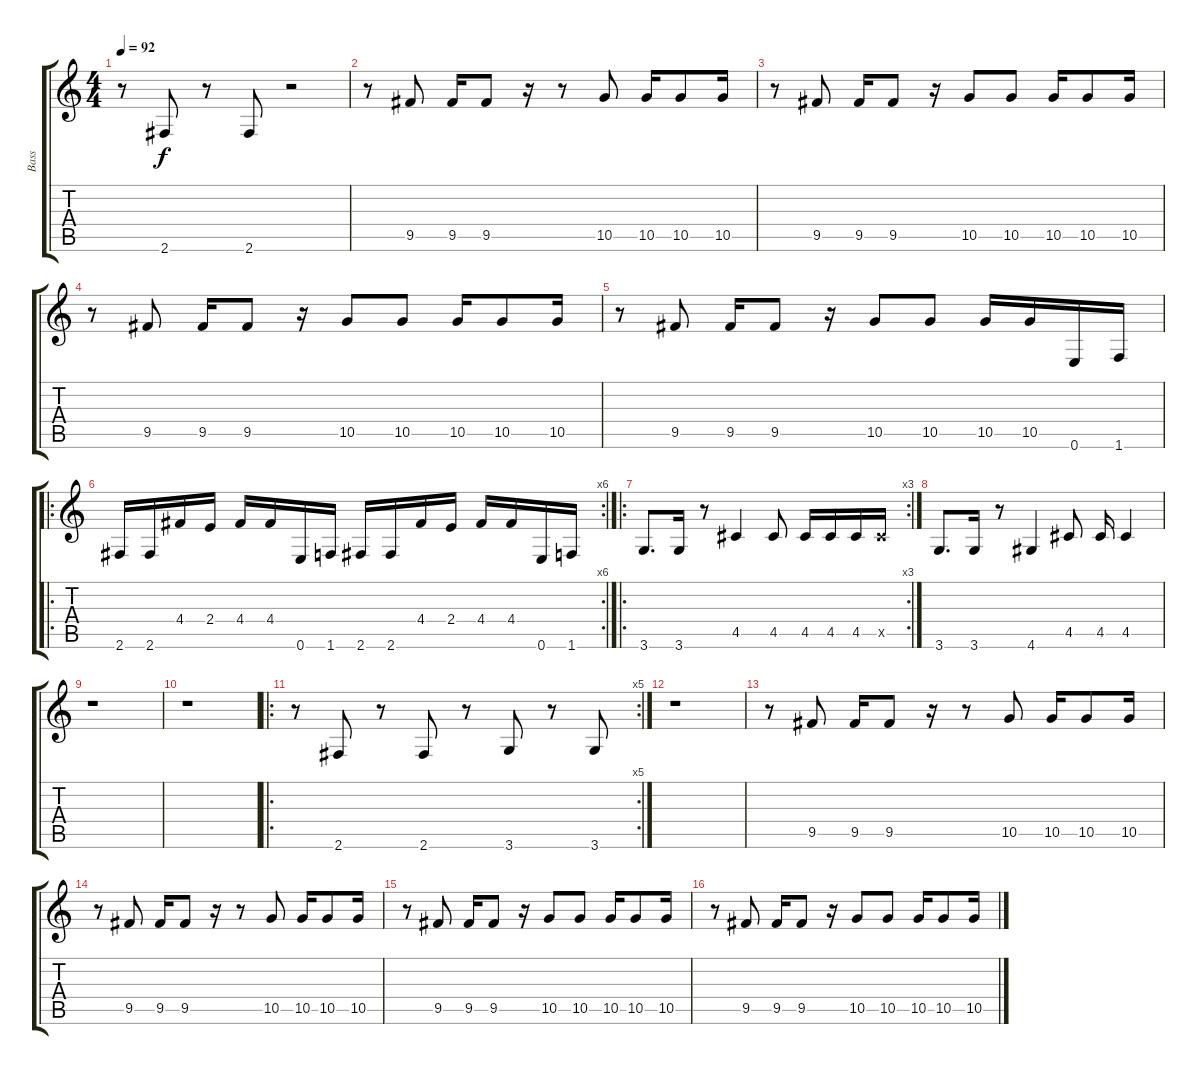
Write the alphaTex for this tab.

\track ("Bass" "Bass") {instrument electricbassfinger}
\staff {score tabs}
\tuning (E4 B3 G3 D3 A2 E2) {hide}
\ts (4 4)
\tempo 92
\clef g2
\ks c
r.8{dy f} 2.6.8 r.8 2.6.8 r.2 |
r.8 9.5.8 9.5.16 9.5.8 r.16 r.8 10.5.8 10.5.16 10.5.8 10.5.16 |
r.8 9.5.8 9.5.16 9.5.8 r.16 10.5.8 10.5.8 10.5.16 10.5.8 10.5.16 |
r.8 9.5.8 9.5.16 9.5.8 r.16 10.5.8 10.5.8 10.5.16 10.5.8 10.5.16 |
r.8 9.5.8 9.5.16 9.5.8 r.16 10.5.8 10.5.8 10.5.16 10.5.16 0.6.16 1.6.16 |
\ro
\rc 6
2.6.16 2.6.16 4.4.16 2.4.16 4.4.16 4.4.16 0.6.16 1.6.16 2.6.16 2.6.16 4.4.16 2.4.16 4.4.16 4.4.16 0.6.16 1.6.16 |
\ro
\rc 3
3.6.8{d} 3.6.16 r.8 4.5.4 4.5.8 4.5.16 4.5.16 4.5.16 4.5{x}.16 |
3.6.8{d} 3.6.16 r.8 4.6.4 4.5.8 4.5.16 4.5.4 |
r.1 |
r.1 |
\ro
\rc 5
r.8 2.6.8 r.8 2.6.8 r.8 3.6.8 r.8 3.6.8 |
r.1 |
r.8 9.5.8 9.5.16 9.5.8 r.16 r.8 10.5.8 10.5.16 10.5.8 10.5.16 |
r.8 9.5.8 9.5.16 9.5.8 r.16 r.8 10.5.8 10.5.16 10.5.8 10.5.16 |
r.8 9.5.8 9.5.16 9.5.8 r.16 10.5.8 10.5.8 10.5.16 10.5.8 10.5.16 |
r.8 9.5.8 9.5.16 9.5.8 r.16 10.5.8 10.5.8 10.5.16 10.5.8 10.5.16
